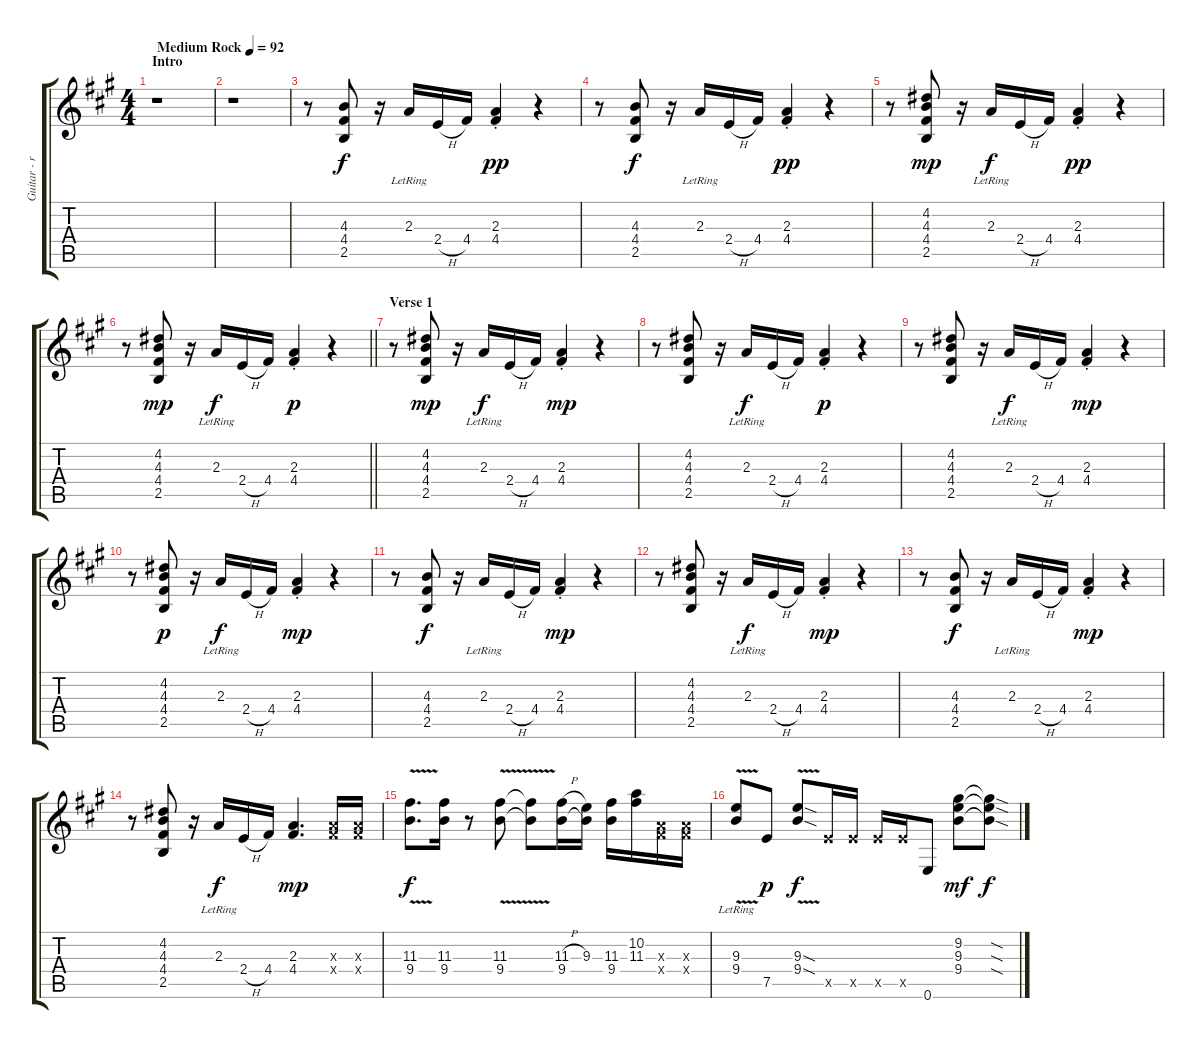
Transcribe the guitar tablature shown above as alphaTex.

\track ("Guitar - right" "Guitar - r") {instrument overdrivenguitar}
\staff {score tabs}
\tuning (E4 B3 G3 D3 A2 E2) {hide}
\ts (4 4)
\section ("" "Intro")
\tempo (92 "Medium Rock")
\clef g2
\ks f#minor
r.1{dy f instrument overdrivenguitar} |
r.1 |
r.8 (4.3 4.4 2.5).8 r.16 2.3{lr}.16 2.4{h}.16 4.4.16 (2.3{st} 4.4{st}).4{dy pp} r.4 |
r.8 (4.3 4.4 2.5).8{dy f} r.16 2.3{lr}.16 2.4{h}.16 4.4.16 (2.3{st} 4.4{st}).4{dy pp} r.4 |
r.8 (4.2 4.3 4.4 2.5).8{dy mp} r.16 2.3{lr}.16{dy f} 2.4{h}.16 4.4.16 (2.3{st} 4.4{st}).4{dy pp} r.4 |
\barLineRight lightlight
r.8 (4.2 4.3 4.4 2.5).8{dy mp} r.16 2.3{lr}.16{dy f} 2.4{h}.16 4.4.16 (2.3{st} 4.4{st}).4{dy p} r.4 |
\section ("" "Verse 1")
r.8 (4.2 4.3 4.4 2.5).8{dy mp} r.16 2.3{lr}.16{dy f} 2.4{h}.16 4.4.16 (2.3{st} 4.4{st}).4{dy mp} r.4 |
r.8 (4.2 4.3 4.4 2.5).8 r.16 2.3{lr}.16{dy f} 2.4{h}.16 4.4.16 (2.3{st} 4.4{st}).4{dy p} r.4 |
r.8 (4.2 4.3 4.4 2.5).8 r.16 2.3{lr}.16{dy f} 2.4{h}.16 4.4.16 (2.3{st} 4.4{st}).4{dy mp} r.4 |
r.8 (4.2 4.3 4.4 2.5).8{dy p} r.16 2.3{lr}.16{dy f} 2.4{h}.16 4.4.16 (2.3{st} 4.4{st}).4{dy mp} r.4 |
r.8 (4.3 4.4 2.5).8{dy f} r.16 2.3{lr}.16 2.4{h}.16 4.4.16 (2.3{st} 4.4{st}).4{dy mp} r.4 |
r.8 (4.2 4.3 4.4 2.5).8 r.16 2.3{lr}.16{dy f} 2.4{h}.16 4.4.16 (2.3{st} 4.4{st}).4{dy mp} r.4 |
r.8 (4.3 4.4 2.5).8{dy f} r.16 2.3{lr}.16 2.4{h}.16 4.4.16 (2.3{st} 4.4{st}).4{dy mp} r.4 |
r.8 (4.2 4.3 4.4 2.5).8 r.16 2.3{lr}.16{dy f} 2.4{h}.16 4.4.16 (2.3 4.4).4{d dy mp} (2.3{x} 4.4{x}).16 (2.3{x} 4.4{x}).16 |
(11.3{v} 9.4{v}).8{d dy f} (11.3 9.4).16 r.8 (11.3{v} 9.4{v}).8 (11.3{t} 9.4{t}).8 (11.3{h} 9.4).16 (9.3 9.4{t}).16 (11.3 9.4).16 (10.2 11.3).16 (2.3{x} 4.4{x}).16 (2.3{x} 4.4{x}).16 |
(9.3{v lr} 9.4{v lr}).8 7.5.8{dy p} (9.3{v sod} 9.4{v sod}).8{dy f} 7.5{x}.16 7.5{x}.16 7.5{x}.16 7.5{x}.16 0.6.8 (9.2 9.3 9.4).8{dy mf} (9.2{sod t} 9.3{sod t} 9.4{sod t}).8{dy f}
